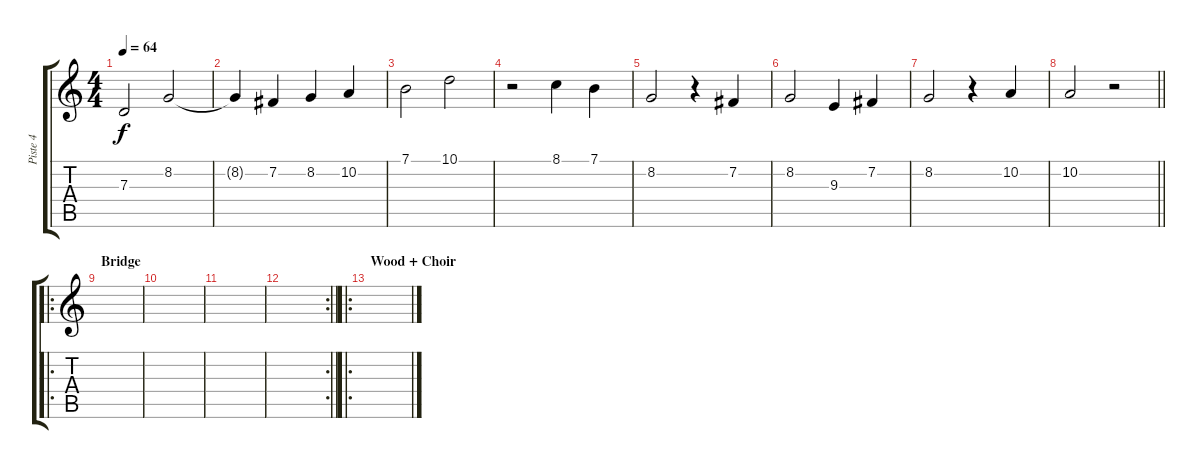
\track ("Piste 4" "Piste 4") {instrument synthvoice}
\staff {score tabs}
\tuning (E4 B3 G3 D3 A2 E2) {hide}
\ts (4 4)
\tempo 64
\clef g2
\ks c
7.3.2{dy f} 8.2.2 |
8.2{t}.4 7.2.4 8.2.4 10.2.4 |
7.1.2 10.1.2 |
r.2 8.1.4 7.1.4 |
8.2.2 r.4 7.2.4 |
8.2.2 9.3.4 7.2.4 |
8.2.2 r.4 10.2.4 |
\barLineRight lightlight
10.2.2 r.2 |
\ro
\section ("" "Bridge")
|
|
|
\rc 2
\barLineRight lightlight
|
\ro
\section ("" "Wood + Choir")
